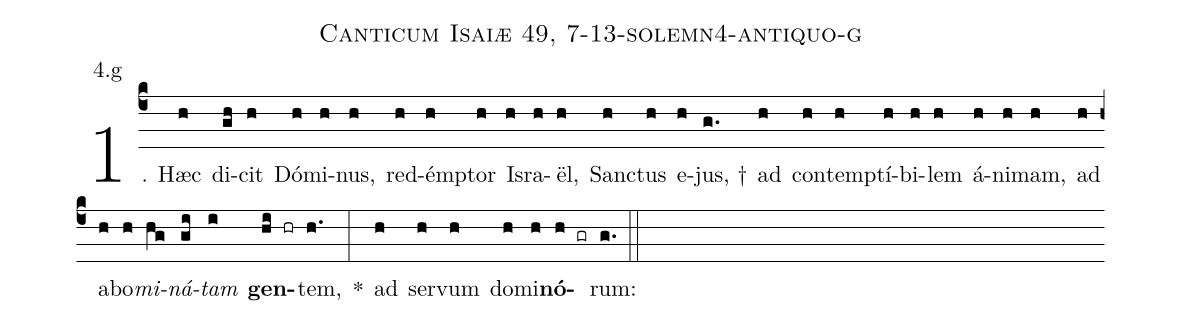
name: Canticum Isaiæ 49, 7-13-solemn4-antiquo-g;
annotation: 4.g;
%%
(c4)1. Hæc(h) di(gh)cit(h) Dó(h)mi(h)nus,(h) red(h)émp(h)tor(h) Is(h)ra(h)ël,(h) Sanc(h)tus(h) e(h)jus, †(g.) ad(h) con(h)temp(h)tí(h)bi(h)lem(h) á(h)ni(h)mam,(h) ad(h) ab(h)o(h)<i>mi</i>(hg)<i>ná</i>(gi)<i>tam</i>(i) <b>gen</b>(hi hr)tem,(h.) *(:) ad(h) ser(h)vum(h) do(h)mi(h)<b>nó</b>(h gr)rum:(g.) (::)
